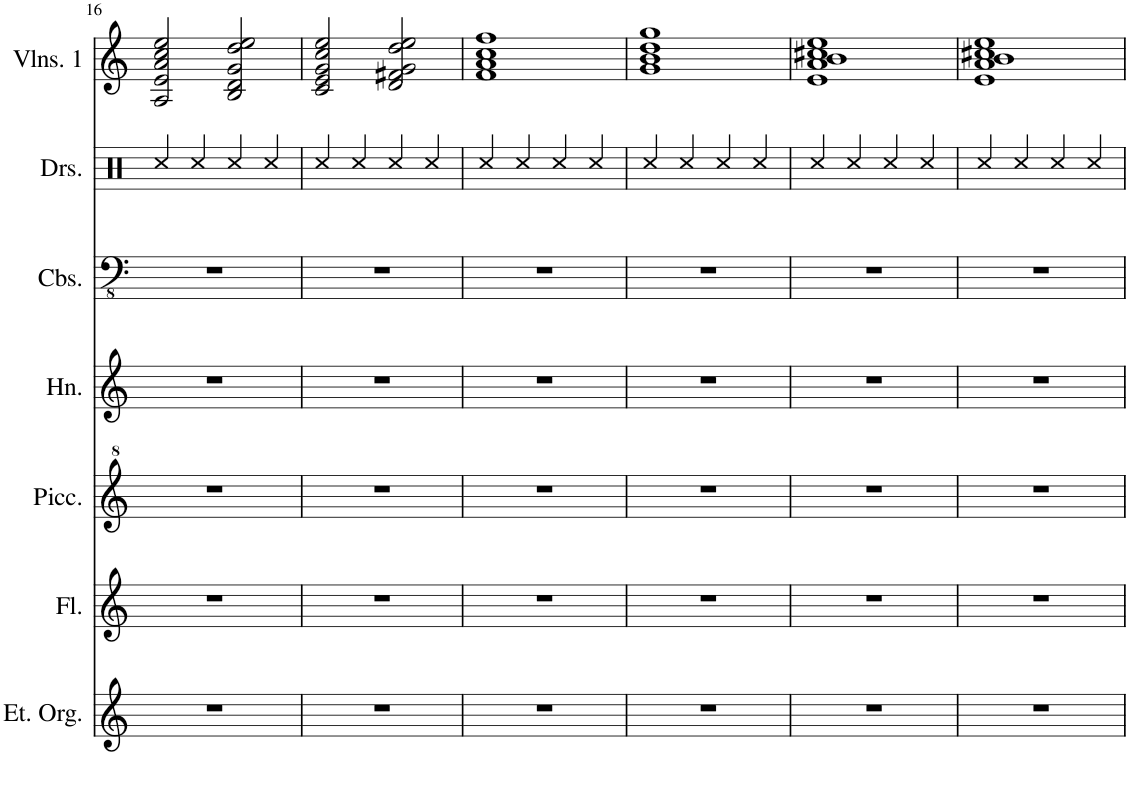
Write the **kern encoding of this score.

**kern	**kern	**kern	**kern	**kern	**kern	**kern
*part7	*part6	*part5	*part4	*part3	*part2	*part1
*staff7	*staff6	*staff5	*staff4	*staff3	*staff2	*staff1
*I"Electronic Organ	*I"Flute	*I"Piccolo	*I"Horn	*I"Contrabasses	*I"Drumset	*I"Violins 1
*I'Et. Org.	*I'Fl.	*I'Picc.	*I'Hn.	*I'Cbs.	*I'Drs.	*I'Vlns. 1
!!LO:PB:g=z
*clefG2	*clefG2	*clefG^2	*clefG2	*clefFv4	*clefX	*clefG2
*	*	*Trd-7c-12	*Trd4c7	*	*	*
*k[]	*k[]	*k[]	*k[]	*k[]	*k[]	*k[]
*M4/4	*M4/4	*M4/4	*M4/4	*M4/4	*M4/4	*M4/4
=16	=16	=16	=16	=16	=16	=16
1r	1r	1r	1r	1r	4cc/	2A/ 2e/ 2a/ 2cc/ 2ee/
.	.	.	.	.	4cc/	.
.	.	.	.	.	4cc/	2B/ 2d/ 2g/ 2dd/ 2ee/
.	.	.	.	.	4cc/	.
=17	=17	=17	=17	=17	=17	=17
1r	1r	1r	1r	1r	4cc/	2c/ 2e/ 2g/ 2cc/ 2ee/
.	.	.	.	.	4cc/	.
.	.	.	.	.	4cc/	2d/ 2f#X/ 2g/ 2dd/ 2ee/
.	.	.	.	.	4cc/	.
=18	=18	=18	=18	=18	=18	=18
1r	1r	1r	1r	1r	4cc/	1f 1a 1cc 1ff
.	.	.	.	.	4cc/	.
.	.	.	.	.	4cc/	.
.	.	.	.	.	4cc/	.
=19	=19	=19	=19	=19	=19	=19
1r	1r	1r	1r	1r	4cc/	1g 1b 1dd 1gg
.	.	.	.	.	4cc/	.
.	.	.	.	.	4cc/	.
.	.	.	.	.	4cc/	.
=20	=20	=20	=20	=20	=20	=20
1r	1r	1r	1r	1r	4cc/	1e 1a 1b 1cc#X 1ee
.	.	.	.	.	4cc/	.
.	.	.	.	.	4cc/	.
.	.	.	.	.	4cc/	.
=21	=21	=21	=21	=21	=21	=21
1r	1r	1r	1r	1r	4cc/	1e 1a 1b 1cc#X 1ee
.	.	.	.	.	4cc/	.
.	.	.	.	.	4cc/	.
.	.	.	.	.	4cc/	.
=	=	=	=	=	=	=
*-	*-	*-	*-	*-	*-	*-
